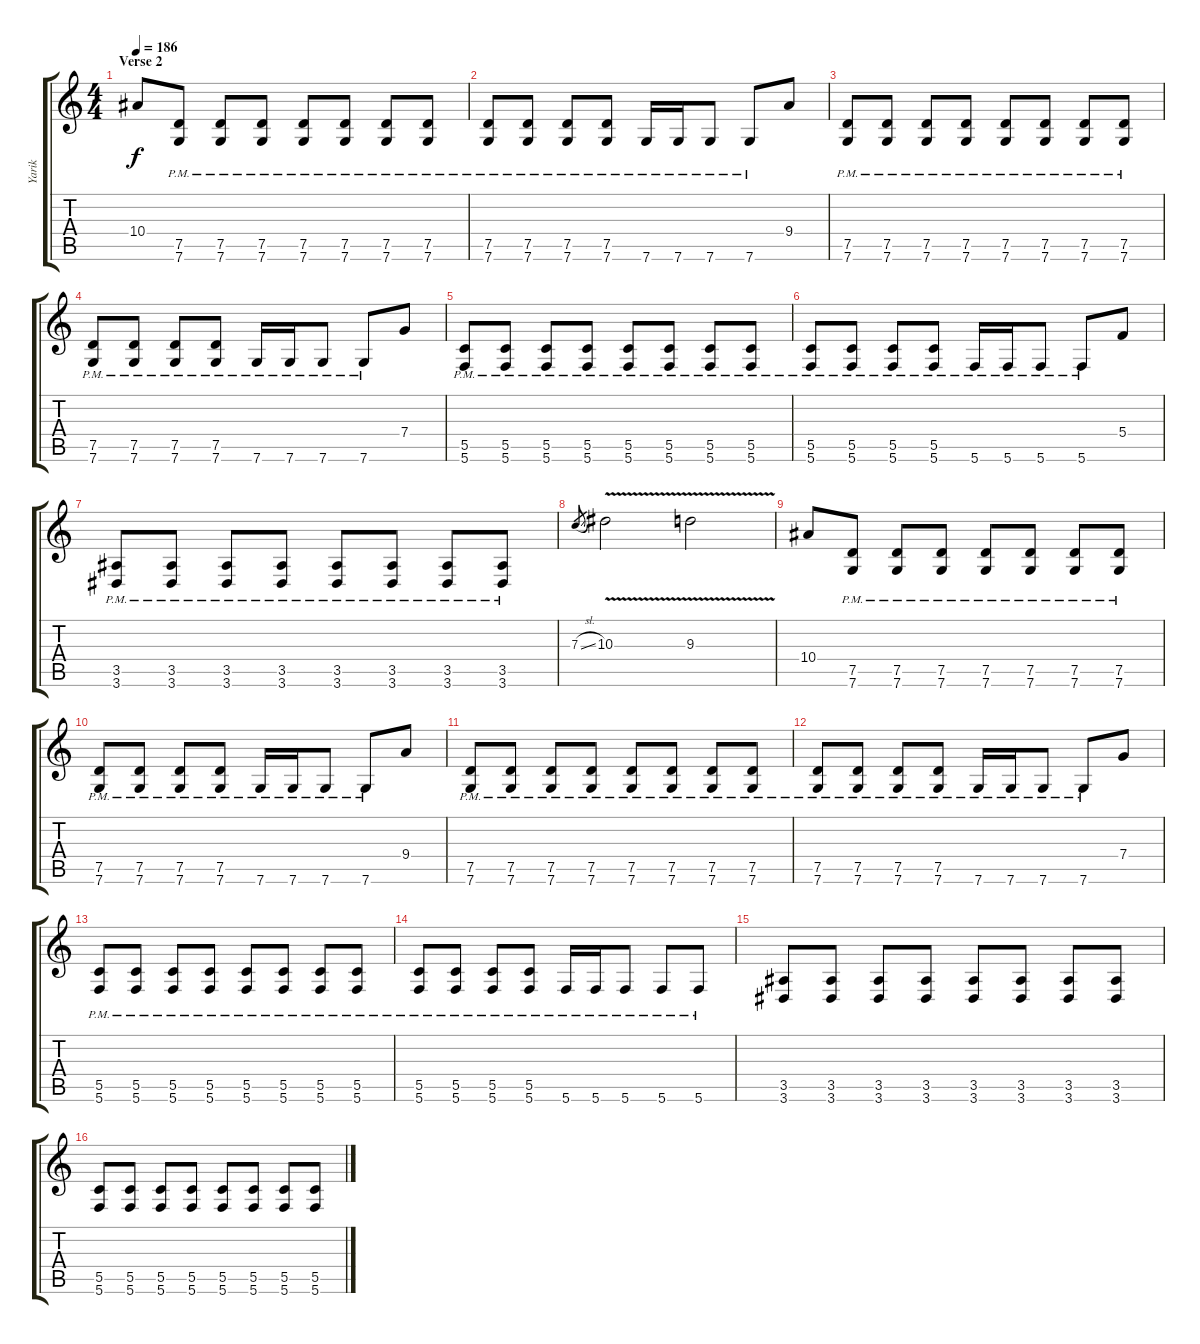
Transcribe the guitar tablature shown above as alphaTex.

\track ("Yarik" "Yarik") {instrument distortionguitar}
\staff {score tabs}
\tuning (D4 A3 F3 C3 G2 C2) {hide}
\ts (4 4)
\section ("" "Verse 2")
\tempo 186
\clef g2
\ks c
10.4.8{dy f} (7.5{pm} 7.6{pm}).8 (7.5{pm} 7.6{pm}).8 (7.5{pm} 7.6{pm}).8 (7.5{pm} 7.6{pm}).8 (7.5{pm} 7.6{pm}).8 (7.5{pm} 7.6{pm}).8 (7.5{pm} 7.6{pm}).8 |
(7.5{pm} 7.6{pm}).8 (7.5{pm} 7.6{pm}).8 (7.5{pm} 7.6{pm}).8 (7.5{pm} 7.6{pm}).8 7.6{pm}.16 7.6{pm}.16 7.6{pm}.8 7.6{pm}.8 9.4.8 |
(7.5{pm} 7.6{pm}).8 (7.5{pm} 7.6{pm}).8 (7.5{pm} 7.6{pm}).8 (7.5{pm} 7.6{pm}).8 (7.5{pm} 7.6{pm}).8 (7.5{pm} 7.6{pm}).8 (7.5{pm} 7.6{pm}).8 (7.5{pm} 7.6{pm}).8 |
(7.5{pm} 7.6{pm}).8 (7.5{pm} 7.6{pm}).8 (7.5{pm} 7.6{pm}).8 (7.5{pm} 7.6{pm}).8 7.6{pm}.16 7.6{pm}.16 7.6{pm}.8 7.6{pm}.8 7.4.8 |
(5.5{pm} 5.6{pm}).8 (5.5{pm} 5.6{pm}).8 (5.5{pm} 5.6{pm}).8 (5.5{pm} 5.6{pm}).8 (5.5{pm} 5.6{pm}).8 (5.5{pm} 5.6{pm}).8 (5.5{pm} 5.6{pm}).8 (5.5{pm} 5.6{pm}).8 |
(5.5{pm} 5.6{pm}).8 (5.5{pm} 5.6{pm}).8 (5.5{pm} 5.6{pm}).8 (5.5{pm} 5.6{pm}).8 5.6{pm}.16 5.6{pm}.16 5.6{pm}.8 5.6{pm}.8 5.4.8 |
(3.5{pm} 3.6{pm}).8 (3.5{pm} 3.6{pm}).8 (3.5{pm} 3.6{pm}).8 (3.5{pm} 3.6{pm}).8 (3.5{pm} 3.6{pm}).8 (3.5{pm} 3.6{pm}).8 (3.5{pm} 3.6{pm}).8 (3.5{pm} 3.6{pm}).8 |
7.3{sl}.8{gr} 10.3{v}.2 9.3{v}.2 |
10.4.8 (7.5{pm} 7.6{pm}).8 (7.5{pm} 7.6{pm}).8 (7.5{pm} 7.6{pm}).8 (7.5{pm} 7.6{pm}).8 (7.5{pm} 7.6{pm}).8 (7.5{pm} 7.6{pm}).8 (7.5{pm} 7.6{pm}).8 |
(7.5{pm} 7.6{pm}).8 (7.5{pm} 7.6{pm}).8 (7.5{pm} 7.6{pm}).8 (7.5{pm} 7.6{pm}).8 7.6{pm}.16 7.6{pm}.16 7.6{pm}.8 7.6{pm}.8 9.4.8 |
(7.5{pm} 7.6{pm}).8 (7.5{pm} 7.6{pm}).8 (7.5{pm} 7.6{pm}).8 (7.5{pm} 7.6{pm}).8 (7.5{pm} 7.6{pm}).8 (7.5{pm} 7.6{pm}).8 (7.5{pm} 7.6{pm}).8 (7.5{pm} 7.6{pm}).8 |
(7.5{pm} 7.6{pm}).8 (7.5{pm} 7.6{pm}).8 (7.5{pm} 7.6{pm}).8 (7.5{pm} 7.6{pm}).8 7.6{pm}.16 7.6{pm}.16 7.6{pm}.8 7.6{pm}.8 7.4.8 |
(5.5{pm} 5.6{pm}).8 (5.5{pm} 5.6{pm}).8 (5.5{pm} 5.6{pm}).8 (5.5{pm} 5.6{pm}).8 (5.5{pm} 5.6{pm}).8 (5.5{pm} 5.6{pm}).8 (5.5{pm} 5.6{pm}).8 (5.5{pm} 5.6{pm}).8 |
(5.5{pm} 5.6{pm}).8 (5.5{pm} 5.6{pm}).8 (5.5{pm} 5.6{pm}).8 (5.5{pm} 5.6{pm}).8 5.6{pm}.16 5.6{pm}.16 5.6{pm}.8 5.6{pm}.8 5.6{pm}.8 |
(3.5 3.6).8 (3.5 3.6).8 (3.5 3.6).8 (3.5 3.6).8 (3.5 3.6).8 (3.5 3.6).8 (3.5 3.6).8 (3.5 3.6).8 |
(5.5 5.6).8 (5.5 5.6).8 (5.5 5.6).8 (5.5 5.6).8 (5.5 5.6).8 (5.5 5.6).8 (5.5 5.6).8 (5.5 5.6).8
